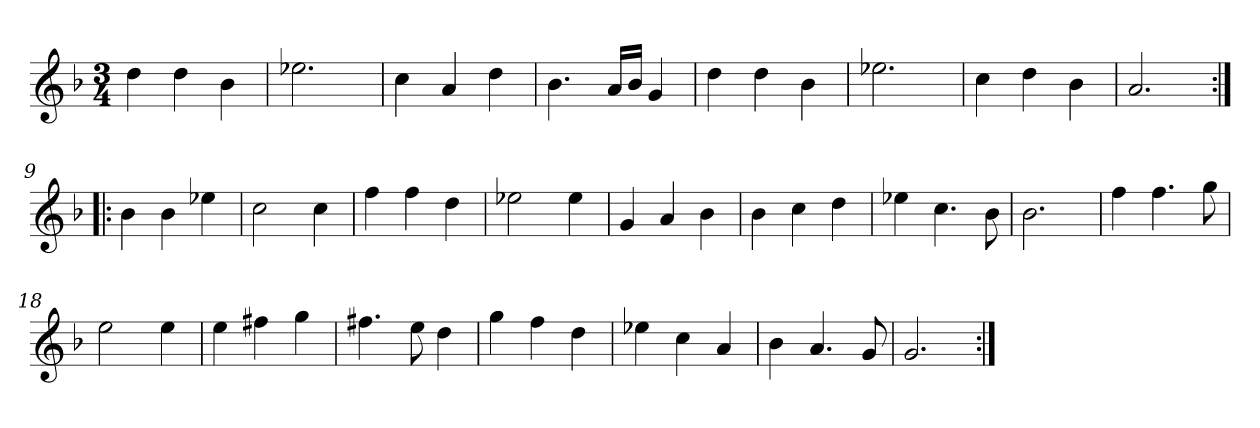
**kern
*part1
*staff1
*clefG2
*k[b-]
*G:dor
*M3/4
*MM120
=1
4dd
4dd
4b-
=2
2.ee-X
=3
4cc
4a
4dd
=4
4.b-
16a/LL
16b-/JJ
4g
=5
4dd
4dd
4b-
=6
2.ee-X
=7
4cc
4dd
4b-
=8
2.a
=9:|!|:
4b-
4b-
4ee-X
=10
2cc
4cc
=11
4ff
4ff
4dd
=12
2ee-X
4ee-
=13
4g
4a
4b-
=14
4b-
4cc
4dd
=15
4ee-X
4.cc
8b-
=16
2.b-
=17
4ff
4.ff
8gg
=18
2ee
4ee
=19
4ee
4ff#X
4gg
=20
4.ff#X
8ee
4dd
=21
4gg
4ff
4dd
=22
4ee-X
4cc
4a
=23
4b-
4.a
8g
=24
2.g
=:|!
*-
